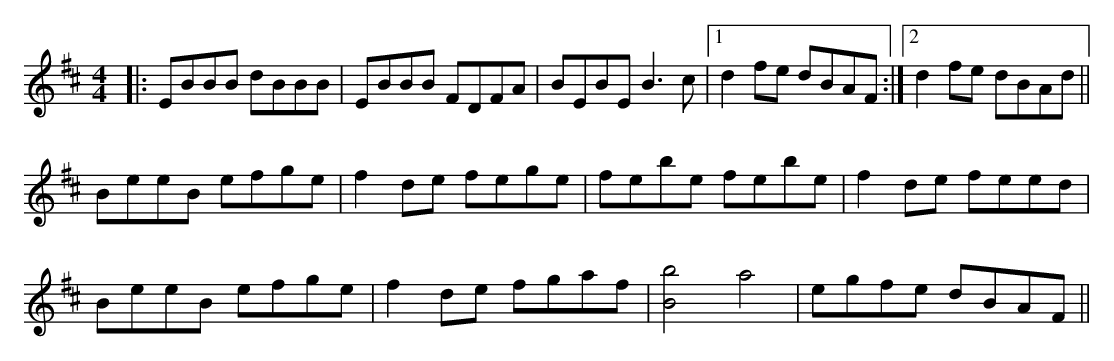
X:1
M:4/4
K:Edor
|:EBBB dBBB|EBBB FDFA|BEBE B3c|1 d2fe dBAF:|2 d2fe dBAd||
BeeB efge|f2de fege|febe febe|f2de feed|
BeeB efge|f2de fgaf|[b4B4] a4|egfe dBAF||
